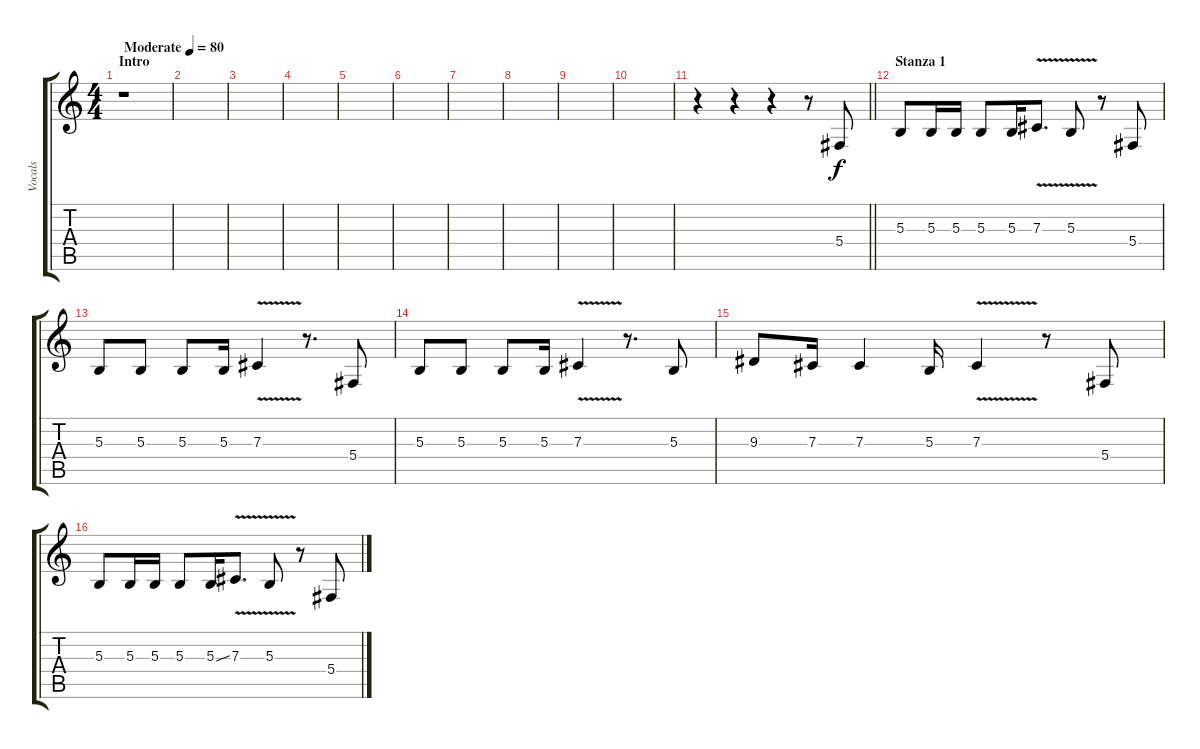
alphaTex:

\track ("Vocals" "Vocals") {instrument harmonica}
\staff {score tabs}
\tuning (Eb4 Bb3 Gb3 Db3 Ab2 Eb2) {hide}
\ts (4 4)
\section ("" "Intro")
\tempo (80 "Moderate")
\clef g2
\ks c
r.1{dy f instrument harmonica} |
|
|
|
|
|
|
|
|
|
\barLineRight lightlight
r.4 r.4 r.4 r.8 5.4.8 |
\section ("" "Stanza 1")
5.3.8 5.3.16 5.3.16 5.3.8 5.3.16 7.3{v}.8{d} 5.3{v}.8 r.8 5.4.8 |
5.3.8 5.3.8 5.3.8 5.3.16 7.3{v}.4 r.8{d} 5.4.8 |
5.3.8 5.3.8 5.3.8 5.3.16 7.3{v}.4 r.8{d} 5.3.8 |
9.3.8 7.3.16 7.3.4 5.3.16 7.3{v}.4 r.8 5.4.8 |
5.3.8 5.3.16 5.3.16 5.3.8 5.3{ss}.16 7.3{v}.8{d} 5.3{v}.8 r.8 5.4.8
